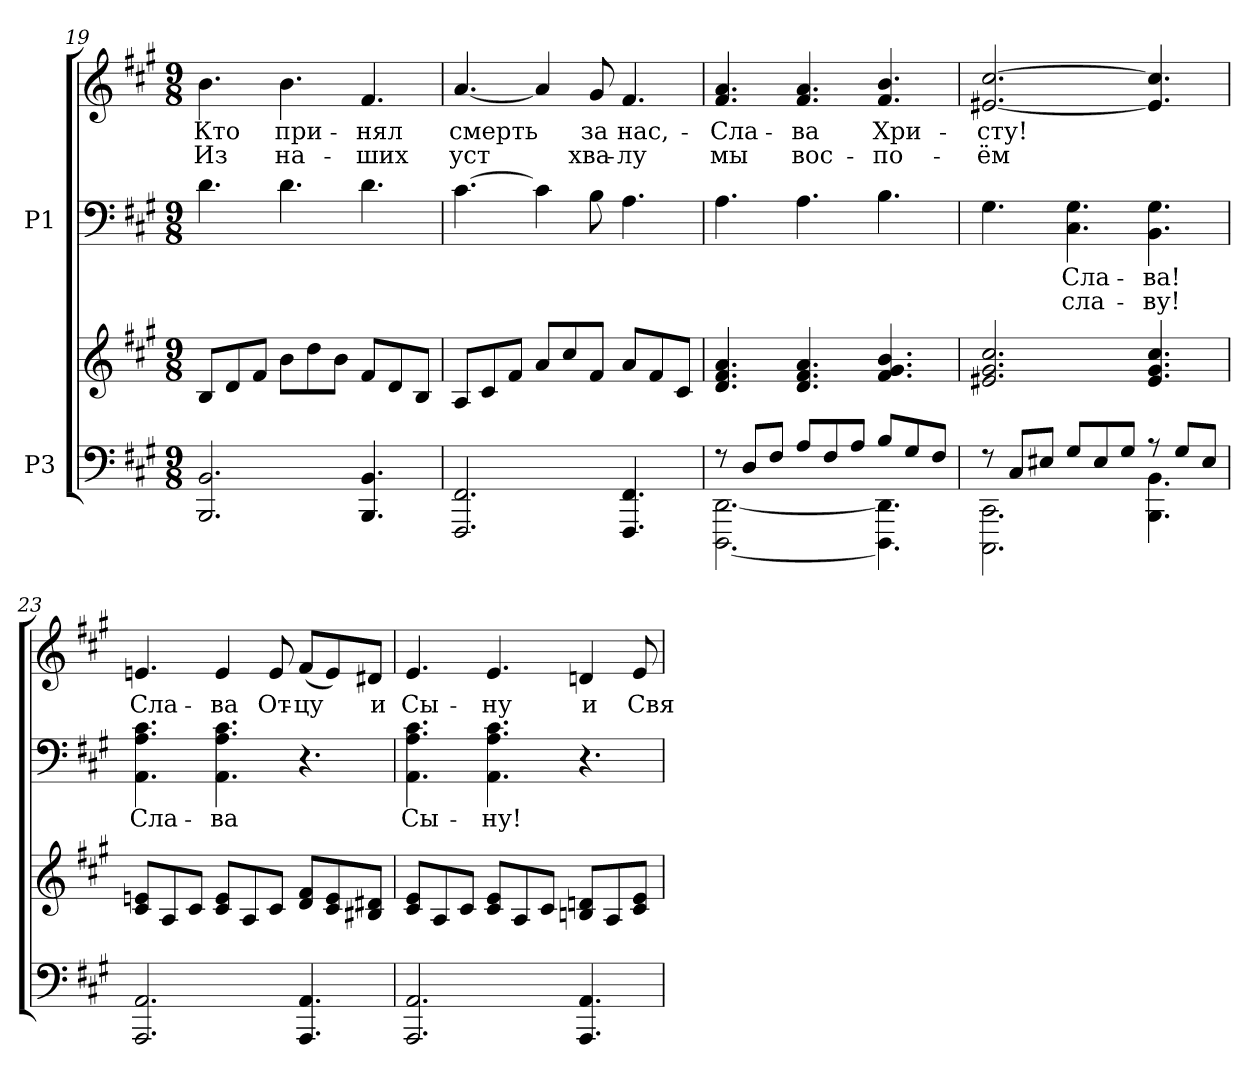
**kern	**kern	**kern	**text	**text	**kern	**text	**text
*part2	*part2	*part1	*part1	*part1	*part1	*part1	*part1
*staff4	*staff3	*staff2	*staff2	*staff2	*staff1	*staff1	*staff1
*I"P3	*	*I"P1	*	*	*	*	*
!!LO:LB:g=z
*clefF4	*clefG2	*clefF4	*	*	*clefG2	*	*
*k[f#c#g#]	*k[f#c#g#]	*k[f#c#g#]	*	*	*k[f#c#g#]	*	*
*A:	*A:	*A:	*	*	*A:	*	*
*M9/8	*M9/8	*M9/8	*	*	*M9/8	*	*
=19	=19	=19	=19	=19	=19	=19	=19
!	!	!	!	!	!	!LO:LY:b:color=#000000	!LO:LY:b:color=#000000
2.BBBi/ 2.BBi	8Bi/L	4.di\	.	.	4.bi\	Кто	Из
.	8di/	.	.	.	.	.	.
.	8f#i/J	.	.	.	.	.	.
!	!	!	!	!	!	!LO:LY:b:color=#000000	!LO:LY:b:color=#000000
.	8bi\L	4.di\	.	.	4.bi\	при-	на-
.	8ddi\	.	.	.	.	.	.
.	8bi\J	.	.	.	.	.	.
!	!	!	!	!	!	!LO:LY:b:color=#000000	!LO:LY:b:color=#000000
4.BBBi/ 4.BBi	8f#i/L	4.di\	.	.	4.f#i/	-нял	-ших
.	8di/	.	.	.	.	.	.
.	8Bi/J	.	.	.	.	.	.
=20	=20	=20	=20	=20	=20	=20	=20
!	!	!	!	!	!	!LO:LY:b:color=#000000	!LO:LY:b:color=#000000
2.FFF#i/ 2.FF#i	8Ai/L	[>4.c#i\	.	.	[<4.ai/	смерть	уст
.	8c#i/	.	.	.	.	.	.
.	8f#i/J	.	.	.	.	.	.
.	8ai/L	4c#i\]	.	.	4ai/]	.	.
.	8cc#i/	.	.	.	.	.	.
!	!	!	!	!	!	!LO:LY:b:color=#000000	!LO:LY:b:color=#000000
.	8f#i/J	8Bi\	.	.	8g#i/	за	хва-
!	!	!	!	!	!	!LO:LY:b:color=#000000	!LO:LY:b:color=#000000
4.FFF#i/ 4.FF#i	8ai/L	4.Ai\	.	.	4.f#i/	нас,-	-лу
.	8f#i/	.	.	.	.	.	.
.	8c#i/J	.	.	.	.	.	.
=21	=21	=21	=21	=21	=21	=21	=21
*^	*	*	*	*	*	*	*
!	!	!	!	!	!	!	!LO:LY:b:color=#000000	!LO:LY:b:color=#000000
8r	[<2.DDDi\ [<2.DDi	4.di/ 4.f#i 4.ai	4.Ai\	.	.	4.f#i/ 4.ai	-Сла-	мы
8Di/L	.	.	.	.	.	.	.	.
8F#i/J	.	.	.	.	.	.	.	.
!	!	!	!	!	!	!	!LO:LY:b:color=#000000	!LO:LY:b:color=#000000
8Ai/L	.	4.di/ 4.f#i 4.ai	4.Ai\	.	.	4.f#i/ 4.ai	-ва	вос-
8F#i/	.	.	.	.	.	.	.	.
8Ai/J	.	.	.	.	.	.	.	.
!	!	!	!	!	!	!	!LO:LY:b:color=#000000	!LO:LY:b:color=#000000
8Bi/L	4.DDDi\] 4.DDi]	4.f#i/ 4.g#i 4.bi	4.Bi\	.	.	4.f#i/ 4.bi	Хри-	-по-
8G#i/	.	.	.	.	.	.	.	.
8F#i/J	.	.	.	.	.	.	.	.
=22	=22	=22	=22	=22	=22	=22	=22	=22
!	!	!	!	!	!	!	!LO:LY:b:color=#000000	!LO:LY:b:color=#000000
8r	2.CCC#i\ 2.CC#i	2.e#Xi/ 2.g#i 2.cc#i	4.G#i\	.	.	[<2.e#Xi/ [>2.cc#i	-сту!	-ём
8C#i/L	.	.	.	.	.	.	.	.
8E#Xi/J	.	.	.	.	.	.	.	.
!	!	!	!	!LO:LY:a:color=#000000	!LO:LY:a:color=#000000	!	!	!
8G#i/L	.	.	4.C#i\ 4.G#i	Сла-	сла-	.	.	.
8E#i/	.	.	.	.	.	.	.	.
8G#i/J	.	.	.	.	.	.	.	.
!	!	!	!	!LO:LY:a:color=#000000	!LO:LY:a:color=#000000	!	!	!
8r	4.BBBi\ 4.BBi	4.e#i/ 4.g#i 4.cc#i	4.BBi\ 4.G#i	-ва!	-ву!	4.e#i/] 4.cc#i]	.	.
8G#i/L	.	.	.	.	.	.	.	.
8E#i/J	.	.	.	.	.	.	.	.
*v	*v	*	*	*	*	*	*	*
!!LO:PB:g=z
=23	=23	=23	=23	=23	=23	=23	=23
!	!	!	!LO:LY:a:color=#000000	!	!	!	!
!	!	!	!	!	!	!LO:LY:b:color=#000000	!
2.AAAi/ 2.AAi	8c#i/ 8eniL	4.AAi\ 4.Ai 4.c#i	Сла-	.	4.eni/	Сла-	.
.	8Ai/	.	.	.	.	.	.
.	8c#i/J	.	.	.	.	.	.
!	!	!	!LO:LY:a:color=#000000	!	!	!	!
!	!	!	!	!	!	!LO:LY:b:color=#000000	!
.	8c#i/ 8eiL	4.AAi\ 4.Ai 4.c#i	-ва	.	4ei/	-ва	.
.	8Ai/	.	.	.	.	.	.
!	!	!	!	!	!	!LO:LY:b:color=#000000	!
.	8c#i/J	.	.	.	8ei/	От-	.
!	!	!	!	!	!	!LO:LY:b:color=#000000	!
4.AAAi/ 4.AAi	8di/ 8f#iL	4.r	.	.	(8f#i/L	-цу	.
.	8c#i/ 8ei	.	.	.	8ei/)	.	.
!	!	!	!	!	!	!LO:LY:b:color=#000000	!
.	8B#Xi/ 8d#XiJ	.	.	.	8d#Xi/J	и	.
=24	=24	=24	=24	=24	=24	=24	=24
!	!	!	!LO:LY:a:color=#000000	!	!	!	!
!	!	!	!	!	!	!LO:LY:b:color=#000000	!
2.AAAi/ 2.AAi	8c#i/ 8eiL	4.AAi\ 4.Ai 4.c#i	Сы-	.	4.ei/	Сы-	.
.	8Ai/	.	.	.	.	.	.
.	8c#i/J	.	.	.	.	.	.
!	!	!	!LO:LY:a:color=#000000	!	!	!	!
!	!	!	!	!	!	!LO:LY:b:color=#000000	!
.	8c#i/ 8eiL	4.AAi\ 4.Ai 4.c#i	-ну!	.	4.ei/	-ну	.
.	8Ai/	.	.	.	.	.	.
.	8c#i/J	.	.	.	.	.	.
!	!	!	!	!	!	!LO:LY:b:color=#000000	!
4.AAAi/ 4.AAi	8Bni/ 8dniL	4.r	.	.	4dni/	и	.
.	8Ai/	.	.	.	.	.	.
!	!	!	!	!	!	!LO:LY:b:color=#000000	!
.	8c#i/ 8eiJ	.	.	.	8ei/	Свя-	.
=	=	=	=	=	=	=	=
*-	*-	*-	*-	*-	*-	*-	*-
